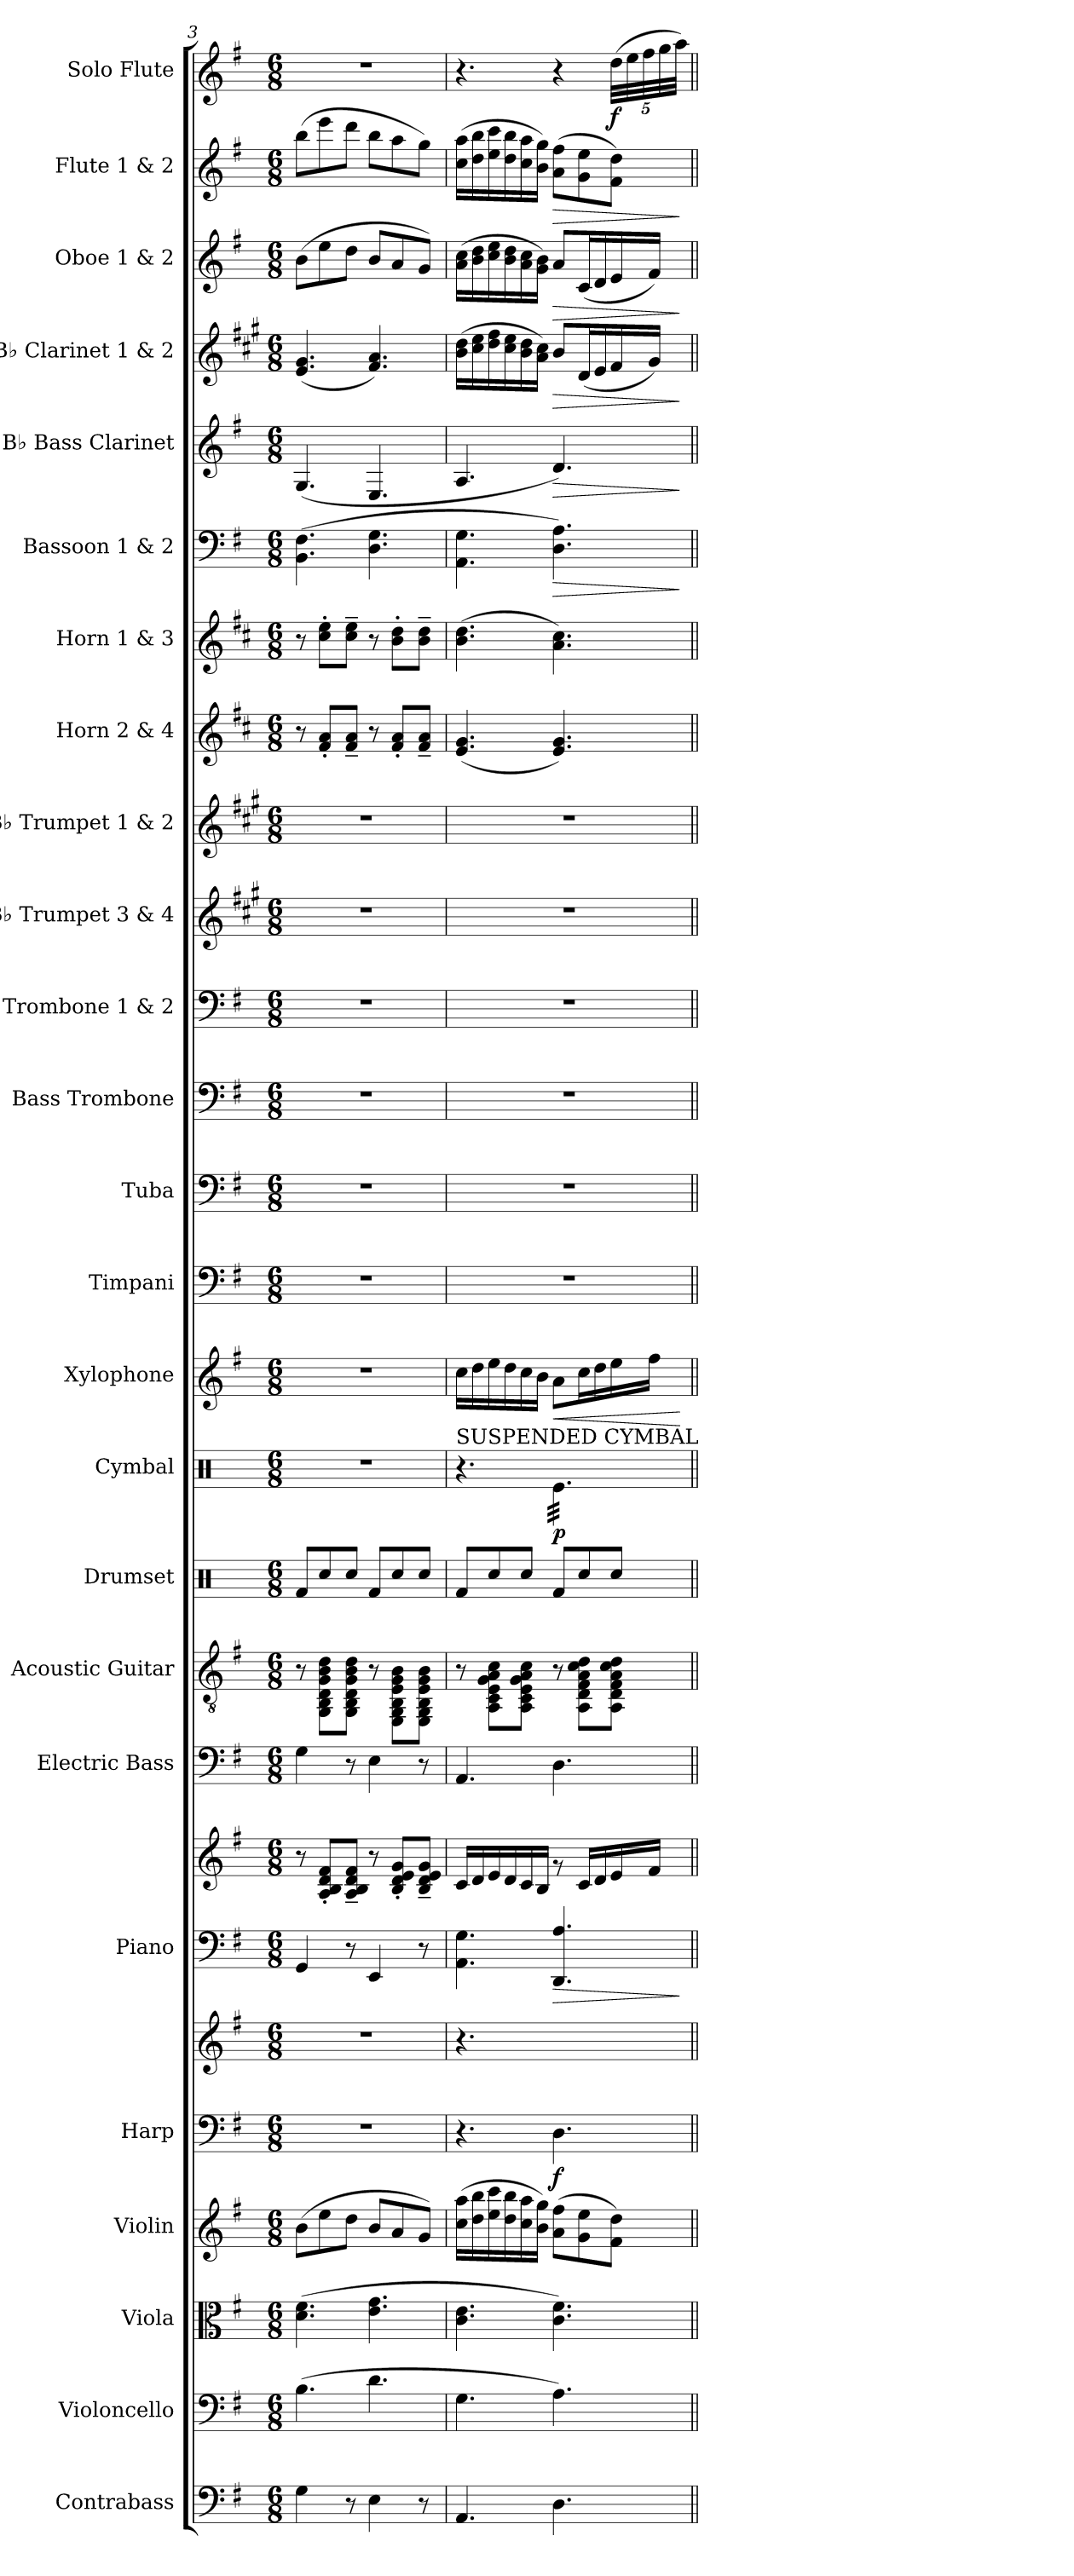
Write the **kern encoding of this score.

**kern	**kern	**kern	**kern	**kern	**kern	**dynam	**kern	**kern	**dynam	**kern	**kern	**kern	**kern	**dynam	**kern	**dynam	**kern	**kern	**kern	**kern	**kern	**kern	**kern	**kern	**kern	**dynam	**kern	**dynam	**kern	**dynam	**kern	**dynam	**kern	**dynam	**kern	**dynam
*part25	*part24	*part23	*part22	*part21	*part21	*part21	*part20	*part20	*part20	*part19	*part18	*part17	*part16	*part16	*part15	*part15	*part14	*part13	*part12	*part11	*part10	*part9	*part8	*part7	*part6	*part6	*part5	*part5	*part4	*part4	*part3	*part3	*part2	*part2	*part1	*part1
*staff27	*staff26	*staff25	*staff24	*staff23	*staff22	*staff22/23	*staff21	*staff20	*staff20/21	*staff19	*staff18	*staff17	*staff16	*staff16	*staff15	*staff15	*staff14	*staff13	*staff12	*staff11	*staff10	*staff9	*staff8	*staff7	*staff6	*staff6	*staff5	*staff5	*staff4	*staff4	*staff3	*staff3	*staff2	*staff2	*staff1	*staff1
*I"Contrabass	*I"Violoncello	*I"Viola	*I"Violin	*I"Harp	*	*	*I"Piano	*	*	*I"Electric Bass	*I"Acoustic Guitar	*I"Drumset	*I"Cymbal	*	*I"Xylophone	*	*I"Timpani	*I"Tuba	*I"Bass Trombone	*I"Trombone 1 &amp; 2	*I"B♭ Trumpet 3 &amp; 4	*I"B♭ Trumpet 1 &amp; 2	*I"Horn 2 &amp; 4	*I"Horn 1 &amp; 3	*I"Bassoon 1 &amp; 2	*	*I"B♭ Bass Clarinet	*	*I"B♭ Clarinet 1 &amp; 2	*	*I"Oboe 1 &amp; 2	*	*I"Flute 1 &amp; 2	*	*I"Solo Flute	*
*I'Cb.	*I'Vc.	*I'Vla.	*I'Vln.	*I'Hrp.	*	*	*I'Pno.	*	*	*I'El. B.	*I'Guit.	*I'D. Set	*I'Cym.	*	*I'Xyl.	*	*I'Timp.	*I'Tba.	*I'B. Tbn.	*I'Tbn. 1, 2	*I'B♭ Tpt. 3, 4	*I'B♭ Tpt. 1, 2	*I'Hn. 2, 4	*I'Hn. 1, 3	*I'Bsn. 1, 2	*	*I'B♭ B. Cl.	*	*I'B♭ Cl. 1, 2	*	*I'Ob. 1, 2	*	*I'Fl. 1, 2	*	*I'Solo	*
*clefF4	*clefF4	*clefC3	*clefG2	*clefF4	*clefG2	*	*clefF4	*clefG2	*	*clefF4	*clefGv2	*clefX	*clefX	*	*clefG2	*	*clefF4	*clefF4	*clefF4	*clefF4	*clefG2	*clefG2	*clefG2	*clefG2	*clefF4	*	*clefG2	*	*clefG2	*	*clefG2	*	*clefG2	*	*clefG2	*
*ITrd7c12	*	*	*	*	*	*	*	*	*	*ITrd7c12	*	*	*	*	*ITrd-7c-12	*	*	*	*	*	*ITrd1c2	*ITrd1c2	*ITrd4c7	*ITrd4c7	*	*	*ITrd8c14	*	*ITrd1c2	*	*	*	*	*	*	*
*k[f#]	*k[f#]	*k[f#]	*k[f#]	*k[f#]	*k[f#]	*	*k[f#]	*k[f#]	*	*k[f#]	*k[f#]	*k[]	*k[]	*	*k[f#]	*	*k[f#]	*k[f#]	*k[f#]	*k[f#]	*k[f#]	*k[f#]	*k[f#]	*k[f#]	*k[f#]	*	*k[f#]	*	*k[f#]	*	*k[f#]	*	*k[f#]	*	*k[f#]	*
*M6/8	*M6/8	*M6/8	*M6/8	*M6/8	*M6/8	*	*M6/8	*M6/8	*	*M6/8	*M6/8	*M6/8	*M6/8	*	*M6/8	*	*M6/8	*M6/8	*M6/8	*M6/8	*M6/8	*M6/8	*M6/8	*M6/8	*M6/8	*	*M6/8	*	*M6/8	*	*M6/8	*	*M6/8	*	*M6/8	*
=3	=3	=3	=3	=3	=3	=3	=3	=3	=3	=3	=3	=3	=3	=3	=3	=3	=3	=3	=3	=3	=3	=3	=3	=3	=3	=3	=3	=3	=3	=3	=3	=3	=3	=3	=3	=3
4GG\	(>4.B\	(>4.d\ 4.f#\	(>8b\L	2.r	2.r	.	4GG/	8r	.	4GG\	8r	8Rf/L	2.r	.	2.r	.	2.r	2.r	2.r	2.r	2.r	2.r	8r	8r	(>4.BB\ 4.F#\	.	(<4.GG/	.	(<4.d/ 4.f#/	.	(>8b\L	.	(>8bb\L	.	2.r	.
.	.	.	8ee\	.	.	.	.	8A/' 8B/' 8d/' 8f#/'L	.	.	8GG\ 8BB\ 8D\ 8G\ 8B\ 8d\L	8Rcc/	.	.	.	.	.	.	.	.	.	.	8B/' 8d/'L	8f#\' 8a\'L	.	.	.	.	.	.	8ee\	.	8eee\	.	.	.
8r	.	.	8dd\J	.	.	.	8r	8A/~ 8B/~ 8d/~ 8f#/~J	.	8r	8GG\ 8BB\ 8D\ 8G\ 8B\ 8d\J	8Rcc/J	.	.	.	.	.	.	.	.	.	.	8B/~ 8d/~J	8f#\~ 8a\~J	.	.	.	.	.	.	8dd\J	.	8ddd\J	.	.	.
4EE\	4.d\	4.e\ 4.g\	8b/L	.	.	.	4EE/	8r	.	4EE\	8r	8Rf/L	.	.	.	.	.	.	.	.	.	.	8r	8r	4.D\ 4.G\	.	4.EE/	.	4.e/ 4.g/)	.	8b/L	.	8bb\L	.	.	.
.	.	.	8a/	.	.	.	.	8B/' 8d/' 8e/' 8g/'L	.	.	8EE\ 8GG\ 8BB\ 8E\ 8G\ 8B\L	8Rcc/	.	.	.	.	.	.	.	.	.	.	8B/' 8d/'L	8e\' 8g\'L	.	.	.	.	.	.	8a/	.	8aa\	.	.	.
8r	.	.	8g/J)	.	.	.	8r	8B/~ 8d/~ 8e/~ 8g/~J	.	8r	8EE\ 8GG\ 8BB\ 8E\ 8G\ 8B\J	8Rcc/J	.	.	.	.	.	.	.	.	.	.	8B/~ 8d/~J	8e\~ 8g\~J	.	.	.	.	.	.	8g/J)	.	8gg\J)	.	.	.
=4	=4	=4	=4	=4	=4	=4	=4	=4	=4	=4	=4	=4	=4	=4	=4	=4	=4	=4	=4	=4	=4	=4	=4	=4	=4	=4	=4	=4	=4	=4	=4	=4	=4	=4	=4	=4
!	!	!	!	!	!	!	!	!	!	!	!	!	!LO:TX:a:t=SUSPENDED CYMBAL	!	!	!	!	!	!	!	!	!	!	!	!	!	!	!	!	!	!	!	!	!	!	!
4.AAA/	4.G\	4.c\ 4.e\	(>16cc\ 16aa\LL	4.r	4.r	.	4.AA\ 4.G\	16c/LL	.	4.AAA/	8r	8Rf/L	4.r	.	16ccc\LL	.	2.r	2.r	2.r	2.r	2.r	2.r	(<4.A/ 4.c/	(>4.e\ 4.g\	4.AA\ 4.G\	.	4.AA/	.	(>16a\ 16cc\LL	.	(>16a\ 16cc\LL	.	(>16cc\ 16aa\LL	.	4.r	.
.	.	.	16dd\ 16bb\	.	.	.	.	16d/	.	.	.	.	.	.	16ddd\	.	.	.	.	.	.	.	.	.	.	.	.	.	16b\ 16dd\	.	16b\ 16dd\	.	16dd\ 16bb\	.	.	.
.	.	.	16ee\ 16ccc\	.	.	.	.	16e/	.	.	8AA\ 8C\ 8E\ 8G\ 8A\ 8c\L	8Rcc/	.	.	16eee\	.	.	.	.	.	.	.	.	.	.	.	.	.	16cc\ 16ee\	.	16cc\ 16ee\	.	16ee\ 16ccc\	.	.	.
.	.	.	16dd\ 16bb\	.	.	.	.	16d/	.	.	.	.	.	.	16ddd\	.	.	.	.	.	.	.	.	.	.	.	.	.	16b\ 16dd\	.	16b\ 16dd\	.	16dd\ 16bb\	.	.	.
.	.	.	16cc\ 16aa\	.	.	.	.	16c/	.	.	8AA\ 8C\ 8E\ 8G\ 8A\ 8c\J	8Rcc/J	.	.	16ccc\	.	.	.	.	.	.	.	.	.	.	.	.	.	16a\ 16cc\	.	16a\ 16cc\	.	16cc\ 16aa\	.	.	.
.	.	.	16b\ 16gg\JJ)	.	.	.	.	16B/JJ	.	.	.	.	.	.	16bb\JJ	.	.	.	.	.	.	.	.	.	.	.	.	.	16g\ 16b\JJ)	.	16g\ 16b\JJ)	.	16b\ 16gg\JJ)	.	.	.
!	!	!	!	!	!	!LO:DY:b=2	!	!	!LO:HP:b=2	!	!	!	!	!LO:DY:b	!	!LO:HP:b	!	!	!	!	!	!	!	!	!	!LO:HP:b	!	!LO:HP:b	!	!LO:HP:b	!	!LO:HP:b	!	!LO:HP:b	!	!
*	*	*	*	*	*	*	*	*	*	*	*	*	*tremolo	*	*	*	*	*	*	*	*	*	*	*	*	*	*	*	*	*	*	*	*	*	*	*
4.DD\	4.A\)	4.c\ 4.f#\)	(>8a\ 8ff#\L	4.D\	4.ryy	f	4.DD/ 4.A/	8rg	>	4.DD\	8r	8Rf/L	32Re\LLL	p	8aa\L	<	.	.	.	.	.	.	4.A/ 4.c/)	4.d\ 4.f#\)	4.D\ 4.A\)	>	4.D/)	>	8a/L	>	8a/L	>	(>8a\ 8ff#\L	>	4r	.
.	.	.	.	.	.	.	.	.	.	.	.	.	32Re\	.	.	.	.	.	.	.	.	.	.	.	.	.	.	.	.	.	.	.	.	.	.	.
.	.	.	.	.	.	.	.	.	.	.	.	.	32Re\	.	.	.	.	.	.	.	.	.	.	.	.	.	.	.	.	.	.	.	.	.	.	.
.	.	.	.	.	.	.	.	.	.	.	.	.	32Re\	.	.	.	.	.	.	.	.	.	.	.	.	.	.	.	.	.	.	.	.	.	.	.
.	.	.	8g\ 8ee\	.	.	.	.	16c/LL	.	.	8AA\ 8D\ 8F#\ 8A\ 8c\ 8d\L	8Rcc/	32Re\	.	16ccc\L	.	.	.	.	.	.	.	.	.	.	.	.	.	(<16c/L	.	(<16c/L	.	8g\ 8ee\	.	.	.
.	.	.	.	.	.	.	.	.	.	.	.	.	32Re\	.	.	.	.	.	.	.	.	.	.	.	.	.	.	.	.	.	.	.	.	.	.	.
.	.	.	.	.	.	.	.	16d/	.	.	.	.	32Re\	.	16ddd\	.	.	.	.	.	.	.	.	.	.	.	.	.	16d/	.	16d/	.	.	.	.	.
.	.	.	.	.	.	.	.	.	.	.	.	.	32Re\	.	.	.	.	.	.	.	.	.	.	.	.	.	.	.	.	.	.	.	.	.	.	.
*	*	*	*	*	*	*	*	*	*	*	*	*	*	*	*	*	*	*	*	*	*	*	*	*	*	*	*	*	*	*	*	*	*	*	*Xbrackettup	*
!	!	!	!	!	!	!	!	!	!	!	!	!	!	!	!	!	!	!	!	!	!	!	!	!	!	!	!	!	!	!	!	!	!	!	!	!LO:DY:b
.	.	.	8f#\ 8dd\J)	.	.	.	.	16e/	.	.	8AA\ 8D\ 8F#\ 8A\ 8c\ 8d\J	8Rcc/J	32Re\	.	16eee\	.	.	.	.	.	.	.	.	.	.	.	.	.	16e/	.	16e/	.	8f#\ 8dd\J)	.	(>40dd\LLL	f
.	.	.	.	.	.	.	.	.	.	.	.	.	.	.	.	.	.	.	.	.	.	.	.	.	.	.	.	.	.	.	.	.	.	.	40ee\	.
.	.	.	.	.	.	.	.	.	.	.	.	.	32Re\	.	.	.	.	.	.	.	.	.	.	.	.	.	.	.	.	.	.	.	.	.	.	.
.	.	.	.	.	.	.	.	.	.	.	.	.	.	.	.	.	.	.	.	.	.	.	.	.	.	.	.	.	.	.	.	.	.	.	40ff#\	.
.	.	.	.	.	.	.	.	16f#/JJ	.	.	.	.	32Re\	.	16fff#\JJ	.	.	.	.	.	.	.	.	.	.	.	.	.	16f#/JJ)	.	16f#/JJ)	.	.	.	.	.
.	.	.	.	.	.	.	.	.	.	.	.	.	.	.	.	.	.	.	.	.	.	.	.	.	.	.	.	.	.	.	.	.	.	.	40gg\	.
.	.	.	.	.	.	.	.	.	.	.	.	.	32Re\JJJ	.	.	.	.	.	.	.	.	.	.	.	.	.	.	.	.	.	.	.	.	.	.	.
*	*	*	*	*	*	*	*	*	*	*	*	*	*Xtremolo	*	*	*	*	*	*	*	*	*	*	*	*	*	*	*	*	*	*	*	*	*	*	*
.	.	.	.	.	.	.	.	.	.	.	.	.	.	.	.	.	.	.	.	.	.	.	.	.	.	.	.	.	.	.	.	.	.	.	40aa\JJJ)	.
.	.	.	.	.	.	.	.	.	]	.	.	.	.	.	.	[	.	.	.	.	.	.	.	.	.	]	.	]	.	]	.	]	.	]	.	.
=||	=||	=||	=||	=||	=||	=||	=||	=||	=||	=||	=||	=||	=||	=||	=||	=||	=||	=||	=||	=||	=||	=||	=||	=||	=||	=||	=||	=||	=||	=||	=||	=||	=||	=||	=||	=||
*-	*-	*-	*-	*-	*-	*-	*-	*-	*-	*-	*-	*-	*-	*-	*-	*-	*-	*-	*-	*-	*-	*-	*-	*-	*-	*-	*-	*-	*-	*-	*-	*-	*-	*-	*-	*-
